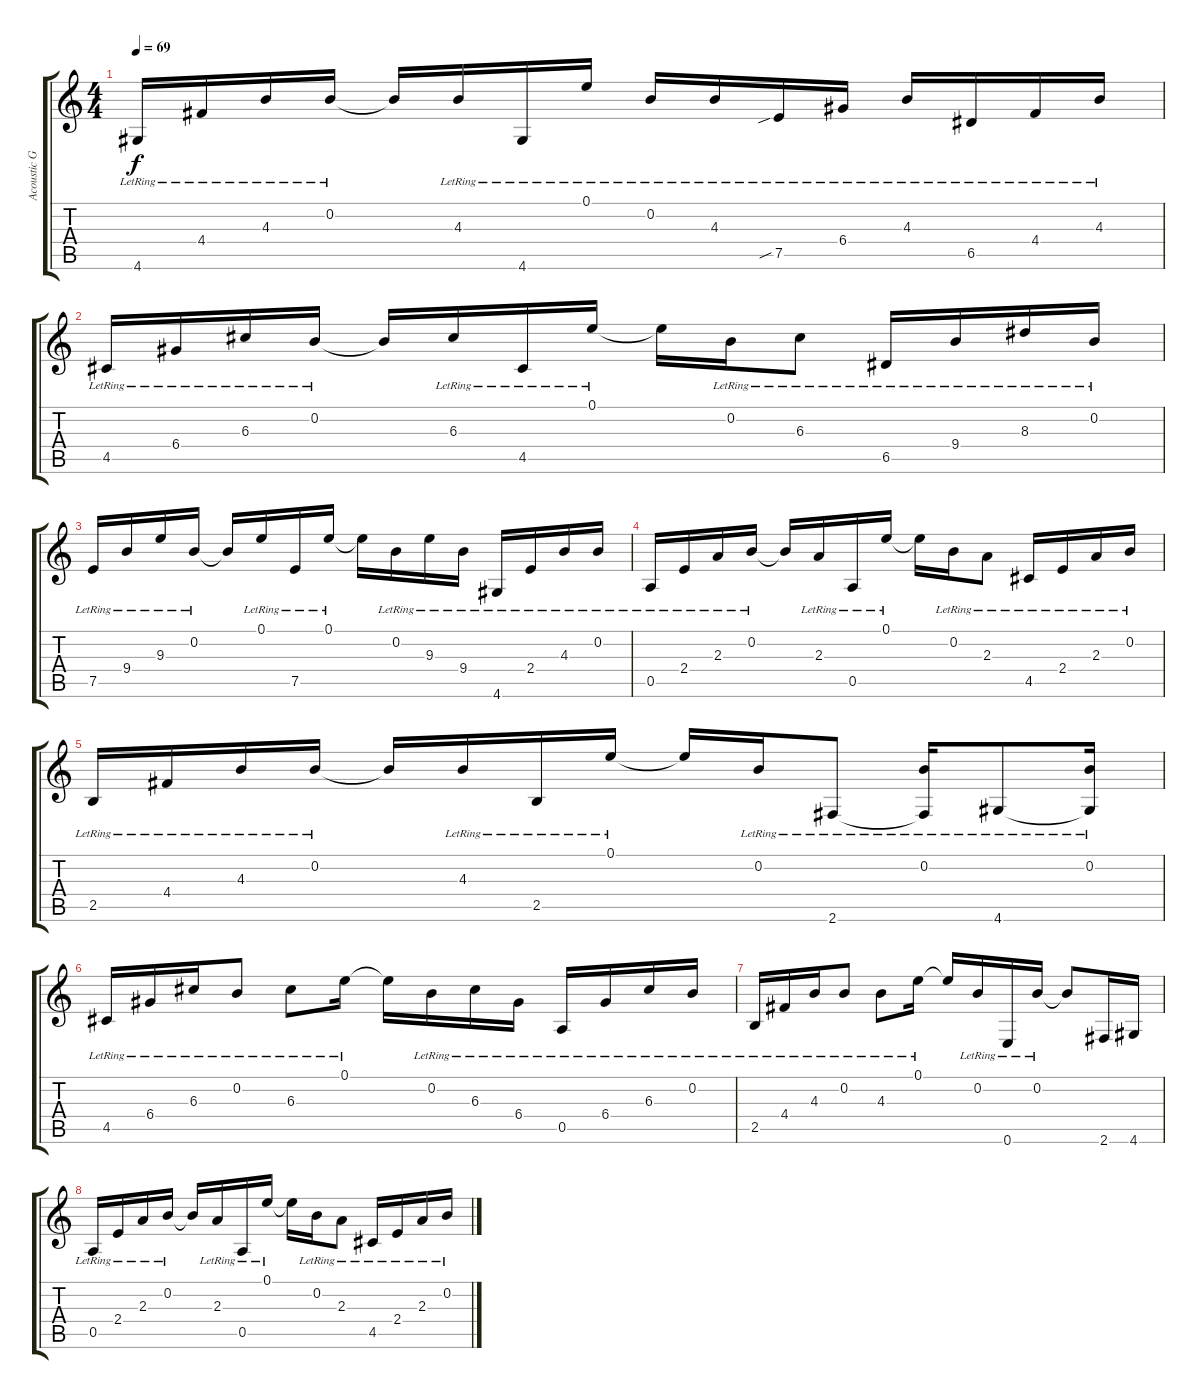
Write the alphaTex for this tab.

\track ("Acoustic Guitar" "Acoustic G") {instrument acousticguitarsteel}
\staff {score tabs}
\tuning (E4 B3 G3 D3 A2 E2) {hide}
\ts (4 4)
\tempo 69
\clef g2
\ks c
4.6{lr}.16{dy f} 4.4{lr}.16 4.3{lr}.16 0.2{lr}.16 0.2{t}.16 4.3{lr}.16 4.6{lr}.16 0.1{lr}.16 0.2{lr}.16 4.3{lr}.16 7.5{sib lr}.16 6.4{lr}.16 4.3{lr}.16 6.5{lr}.16 4.4{lr}.16 4.3{lr}.16 |
4.5{lr}.16 6.4{lr}.16 6.3{lr}.16 0.2{lr}.16 0.2{t}.16 6.3{lr}.16 4.5{lr}.16 0.1{lr}.16 0.1{t}.16 0.2{lr}.16 6.3{lr}.8 6.5{lr}.16 9.4{lr}.16 8.3{lr}.16 0.2{lr}.16 |
7.5{lr}.16 9.4{lr}.16 9.3{lr}.16 0.2{lr}.16 0.2{t}.16 0.1{lr}.16 7.5{lr}.16 0.1{lr}.16 0.1{t}.16 0.2{lr}.16 9.3{lr}.16 9.4{lr}.16 4.6{lr}.16 2.4{lr}.16 4.3{lr}.16 0.2{lr}.16 |
0.5{lr}.16 2.4{lr}.16 2.3{lr}.16 0.2{lr}.16 0.2{t}.16 2.3{lr}.16 0.5{lr}.16 0.1{lr}.16 0.1{t}.16 0.2{lr}.16 2.3{lr}.8 4.5{lr}.16 2.4{lr}.16 2.3{lr}.16 0.2{lr}.16 |
2.5{lr}.16 4.4{lr}.16 4.3{lr}.16 0.2{lr}.16 0.2{t}.16 4.3{lr}.16 2.5{lr}.16 0.1{lr}.16 0.1{t}.16 0.2{lr}.16 2.6{lr}.8 (0.2{lr} 2.6{t}).16 4.6{lr}.8 (0.2{lr} 4.6{t}).16 |
4.5{lr}.16 6.4{lr}.16 6.3{lr}.16 0.2{lr}.8 6.3{lr}.8 0.1{lr}.16 0.1{t}.16 0.2{lr}.16 6.3{lr}.16 6.4{lr}.16 0.5{lr}.16 6.4{lr}.16 6.3{lr}.16 0.2{lr}.16 |
2.5{lr}.16 4.4{lr}.16 4.3{lr}.16 0.2{lr}.8 4.3{lr}.8 0.1{lr}.16 0.1{t}.16 0.2{lr}.16 0.6{lr}.16 0.2{lr}.16 0.2{t}.8 2.6.16 4.6.16 |
0.5{lr}.16 2.4{lr}.16 2.3{lr}.16 0.2{lr}.16 0.2{t}.16 2.3{lr}.16 0.5{lr}.16 0.1{lr}.16 0.1{t}.16 0.2{lr}.16 2.3{lr}.8 4.5{lr}.16 2.4{lr}.16 2.3{lr}.16 0.2{lr}.16
